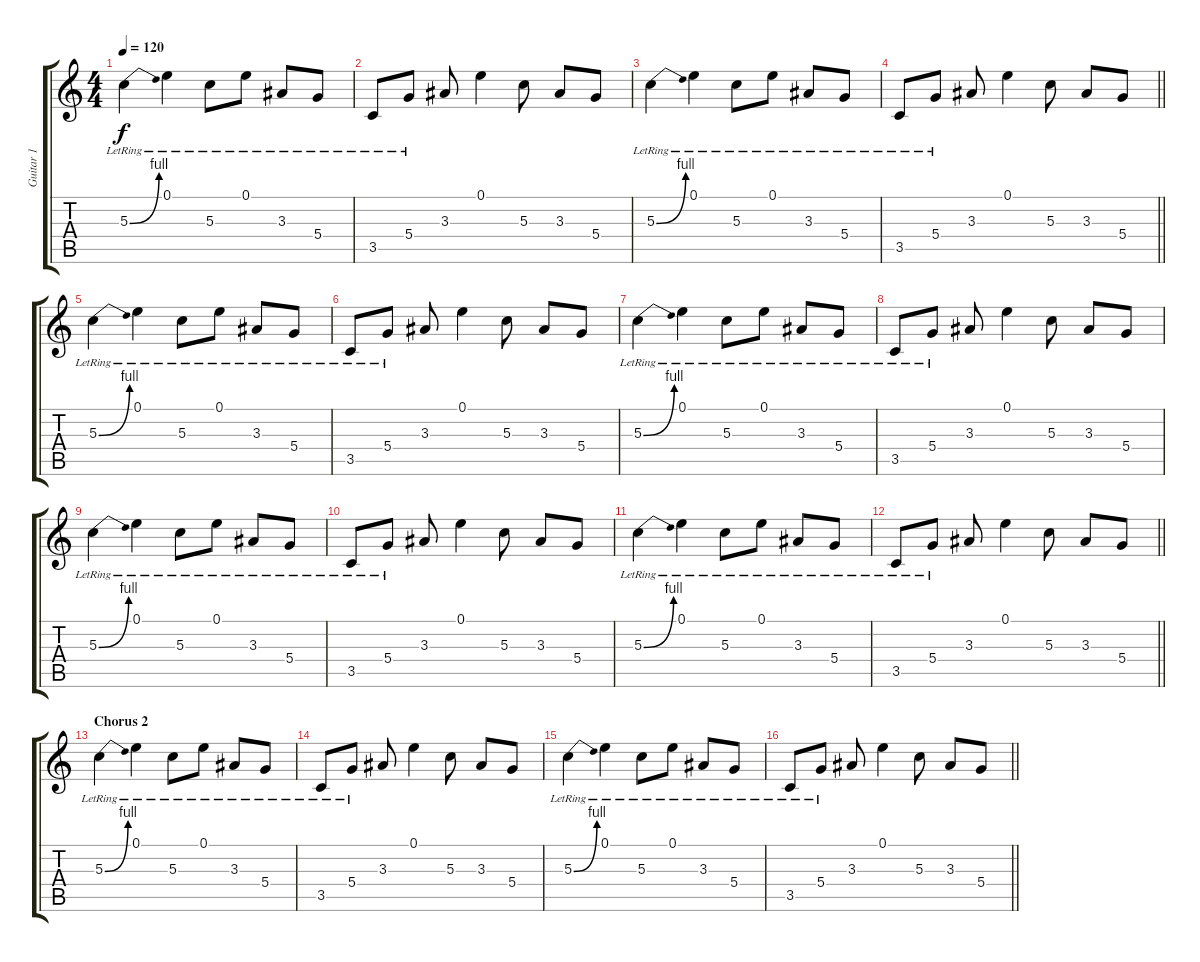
\track ("Guitar 1" "Guitar 1") {instrument distortionguitar}
\staff {score tabs}
\tuning (E4 B3 G3 D3 A2 E2) {hide}
\ts (4 4)
\tempo 120
\clef g2
\ks c
5.3{be (bend 0 0 60 4) lr}.4{dy f} 0.1{lr}.4 5.3{lr}.8 0.1{lr}.8 3.3{lr}.8 5.4{lr}.8 |
3.5{lr}.8 5.4{lr}.8 3.3.8 0.1.4 5.3.8 3.3.8 5.4.8 |
5.3{be (bend 0 0 60 4) lr}.4 0.1{lr}.4 5.3{lr}.8 0.1{lr}.8 3.3{lr}.8 5.4{lr}.8 |
\barLineRight lightlight
3.5{lr}.8 5.4{lr}.8 3.3.8 0.1.4 5.3.8 3.3.8 5.4.8 |
5.3{be (bend 0 0 60 4) lr}.4 0.1{lr}.4 5.3{lr}.8 0.1{lr}.8 3.3{lr}.8 5.4{lr}.8 |
3.5{lr}.8 5.4{lr}.8 3.3.8 0.1.4 5.3.8 3.3.8 5.4.8 |
5.3{be (bend 0 0 60 4) lr}.4 0.1{lr}.4 5.3{lr}.8 0.1{lr}.8 3.3{lr}.8 5.4{lr}.8 |
3.5{lr}.8 5.4{lr}.8 3.3.8 0.1.4 5.3.8 3.3.8 5.4.8 |
5.3{be (bend 0 0 60 4) lr}.4 0.1{lr}.4 5.3{lr}.8 0.1{lr}.8 3.3{lr}.8 5.4{lr}.8 |
3.5{lr}.8 5.4{lr}.8 3.3.8 0.1.4 5.3.8 3.3.8 5.4.8 |
5.3{be (bend 0 0 60 4) lr}.4 0.1{lr}.4 5.3{lr}.8 0.1{lr}.8 3.3{lr}.8 5.4{lr}.8 |
\barLineRight lightlight
3.5{lr}.8 5.4{lr}.8 3.3.8 0.1.4 5.3.8 3.3.8 5.4.8 |
\section ("" "Chorus 2")
5.3{be (bend 0 0 60 4) lr}.4 0.1{lr}.4 5.3{lr}.8 0.1{lr}.8 3.3{lr}.8 5.4{lr}.8 |
3.5{lr}.8 5.4{lr}.8 3.3.8 0.1.4 5.3.8 3.3.8 5.4.8 |
5.3{be (bend 0 0 60 4) lr}.4 0.1{lr}.4 5.3{lr}.8 0.1{lr}.8 3.3{lr}.8 5.4{lr}.8 |
\barLineRight lightlight
3.5{lr}.8 5.4{lr}.8 3.3.8 0.1.4 5.3.8 3.3.8 5.4.8
